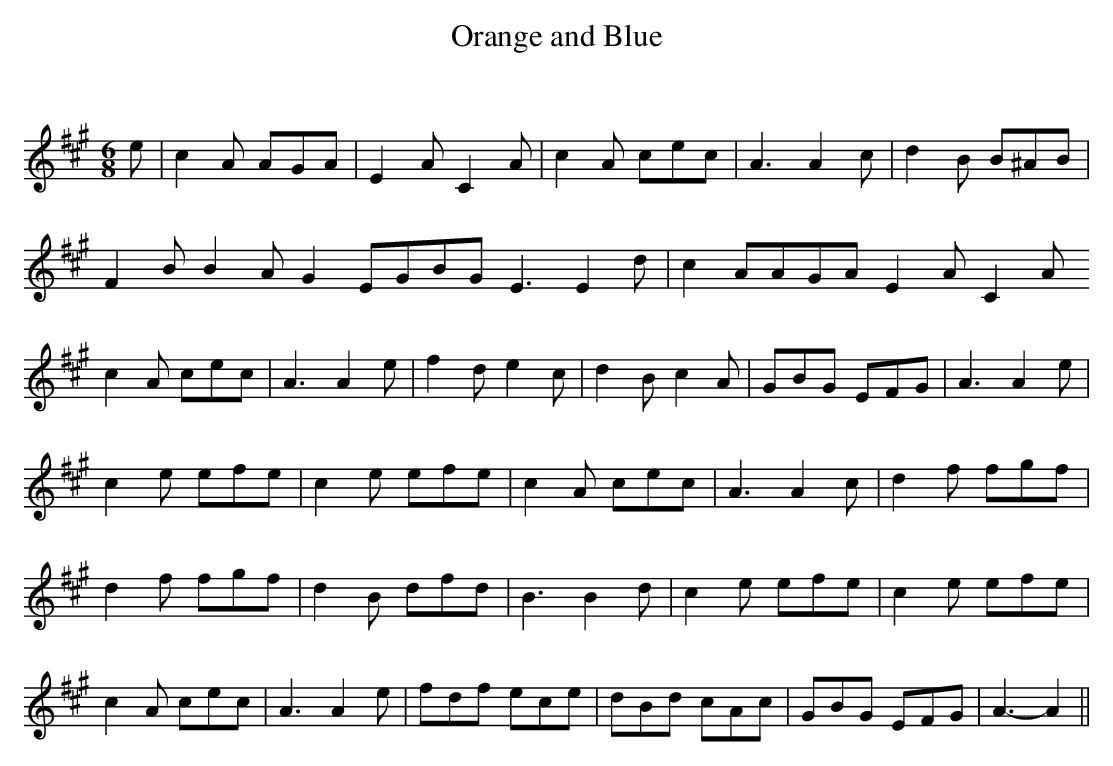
X:1
T: Orange and Blue
C:
Q:180
K:A
M:6/8
L:1/16
e2|c4A2 A2G2A2|E4A2 C4A2|c4A2 c2e2c2|A6A4c2|d4B2 B2^A2B2|
F4B2 B4A2G4E2G2B2G2E6E4d2|c4A2A2G2A2E4A2C4A2
c4A2 c2e2c2|A6A4e2|f4d2 e4c2|d4B2 c4A2|G2B2G2 E2F2G2|A6A4e2|
c4e2 e2f2e2|c4e2 e2f2e2|c4A2 c2e2c2|A6A4c2|d4f2 f2g2f2|
d4f2 f2g2f2|d4B2 d2f2d2|B6B4d2|c4e2 e2f2e2|c4e2 e2f2e2|
c4A2 c2e2c2|A6A4e2|f2d2f2 e2c2e2|d2B2d2 c2A2c2|G2B2G2 E2F2G2|A6-A4||
